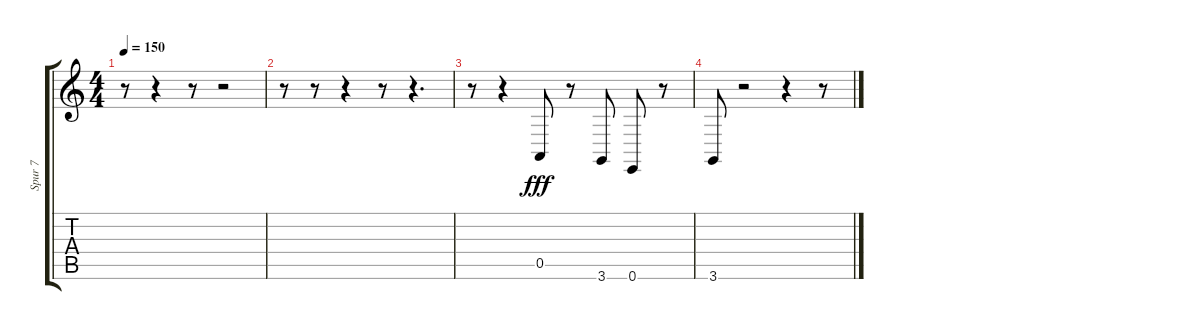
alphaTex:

\track ("Spur 7" "Spur 7") {instrument shanai}
\staff {score tabs}
\tuning (E4 B3 G3 D3 A2 E2) {hide}
\ts (4 4)
\tempo 150
\clef g2
\ks c
r.8{dy fff} r.4 r.8 r.2 |
r.8 r.8 r.4 r.8 r.4{d} |
r.8 r.4 0.5.8 r.8 3.6.8 0.6.8 r.8 |
3.6.8 r.2 r.4 r.8
